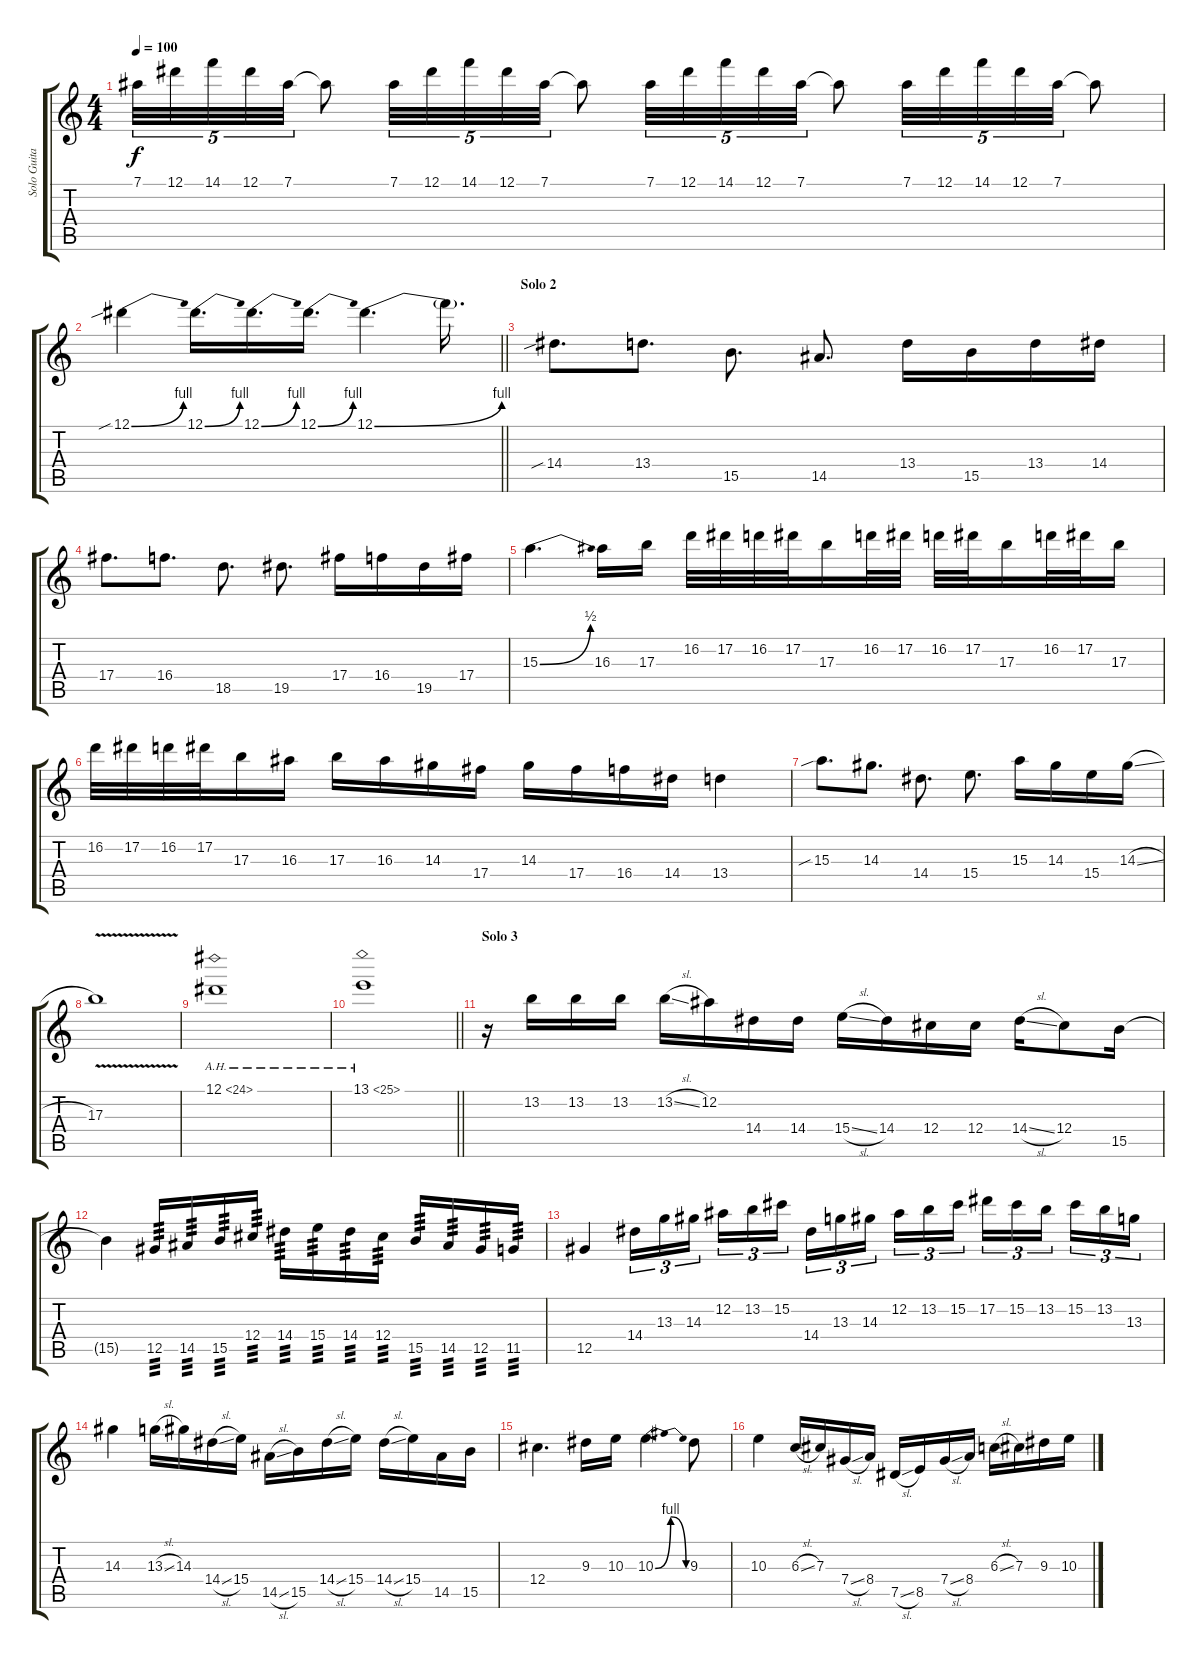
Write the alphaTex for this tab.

\track ("Solo Guitar" "Solo Guita") {instrument distortionguitar}
\staff {score tabs}
\tuning (Eb4 Bb3 Gb3 Db3 Ab2 Db2) {hide}
\ts (4 4)
\tempo 100
\clef g2
\ks c
7.1.32{tu (5 4) dy f} 12.1.32{tu (5 4)} 14.1.32{tu (5 4)} 12.1.32{tu (5 4)} 7.1.32{tu (5 4)} 7.1{t}.8 7.1.32{tu (5 4)} 12.1.32{tu (5 4)} 14.1.32{tu (5 4)} 12.1.32{tu (5 4)} 7.1.32{tu (5 4)} 7.1{t}.8 7.1.32{tu (5 4)} 12.1.32{tu (5 4)} 14.1.32{tu (5 4)} 12.1.32{tu (5 4)} 7.1.32{tu (5 4)} 7.1{t}.8 7.1.32{tu (5 4)} 12.1.32{tu (5 4)} 14.1.32{tu (5 4)} 12.1.32{tu (5 4)} 7.1.32{tu (5 4)} 7.1{t}.8 |
\barLineRight lightlight
12.1{be (bend 0 0 60 4) sib}.4 12.1{be (bend 0 0 60 4)}.16{d} 12.1{be (bend 0 0 60 4)}.16{d} 12.1{be (bend 0 0 60 4)}.16{d} 12.1{be (bend 0 0 60 4)}.4{d} 12.1{t}.16{d} |
\section ("" "Solo 2")
14.4{sib}.8{d} 13.4.8{d} 15.5.8{d} 14.5.8{d} 13.4.16 15.5.16 13.4.16 14.4.16 |
17.4.8{d} 16.4.8{d} 18.5.8{d} 19.5.8{d} 17.4.16 16.4.16 19.5.16 17.4.16 |
15.3{be (bend 0 0 60 2)}.4{d} 16.3.16 17.3.16 16.2.32 17.2.32 16.2.32 17.2.32 17.3.16 16.2.32 17.2.32 16.2.32 17.2.32 17.3.16 16.2.32 17.2.32 17.3.16 |
16.2.32 17.2.32 16.2.32 17.2.32 17.3.16 16.3.16 17.3.16 16.3.16 14.3.16 17.4.16 14.3.16 17.4.16 16.4.16 14.4.16 13.4.4 |
15.3{sib}.8{d} 14.3.8{d} 14.4.8{d} 15.4.8{d} 15.3.16 14.3.16 15.4.16 14.3{sl}.16 |
17.3{v}.1 |
12.1{ah 12}.1 |
\barLineRight lightlight
13.1{ah 12}.1 |
\section ("" "Solo 3")
r.16 13.2.16 13.2.16 13.2.16 13.2{sl}.16 12.2.16 14.4.16 14.4.16 15.4{sl}.16 14.4.16 12.4.16 12.4.16 14.4{sl}.16 12.4.8 15.5.16 |
15.5{t}.4 12.5.16{tp 3} 14.5.16{tp 3} 15.5.16{tp 3} 12.4.16{tp 3} 14.4.16{tp 3} 15.4.16{tp 3} 14.4.16{tp 3} 12.4.16{tp 3} 15.5.16{tp 3} 14.5.16{tp 3} 12.5.16{tp 3} 11.5.16{tp 3} |
12.5.4 14.4.16{tu (3 2)} 13.3.16{tu (3 2)} 14.3.16{tu (3 2) beam splitsecondary} 12.2.16{tu (3 2)} 13.2.16{tu (3 2)} 15.2.16{tu (3 2)} 14.4.16{tu (3 2)} 13.3.16{tu (3 2)} 14.3.16{tu (3 2) beam splitsecondary} 12.2.16{tu (3 2)} 13.2.16{tu (3 2)} 15.2.16{tu (3 2)} 17.2.16{tu (3 2)} 15.2.16{tu (3 2)} 13.2.16{tu (3 2) beam splitsecondary} 15.2.16{tu (3 2)} 13.2.16{tu (3 2)} 13.3.16{tu (3 2)} |
14.3.4 13.3{sl}.16 14.3.16 14.4{sl}.16 15.4.16 14.5{sl}.16 15.5.16 14.4{sl}.16 15.4.16 14.4{sl}.16 15.4.16 14.5.16 15.5.16 |
12.4.4{d} 9.3.16 10.3.16 10.3{be (bendrelease 0 0 10 4 30 4 60 0)}.4{d} 9.3.8 |
10.3.4 6.3{sl}.16 7.3.16 7.4{sl}.16 8.4.16 7.5{sl}.16 8.5.16 7.4{sl}.16 8.4.16 6.3{sl}.16 7.3.16 9.3.16 10.3.16
